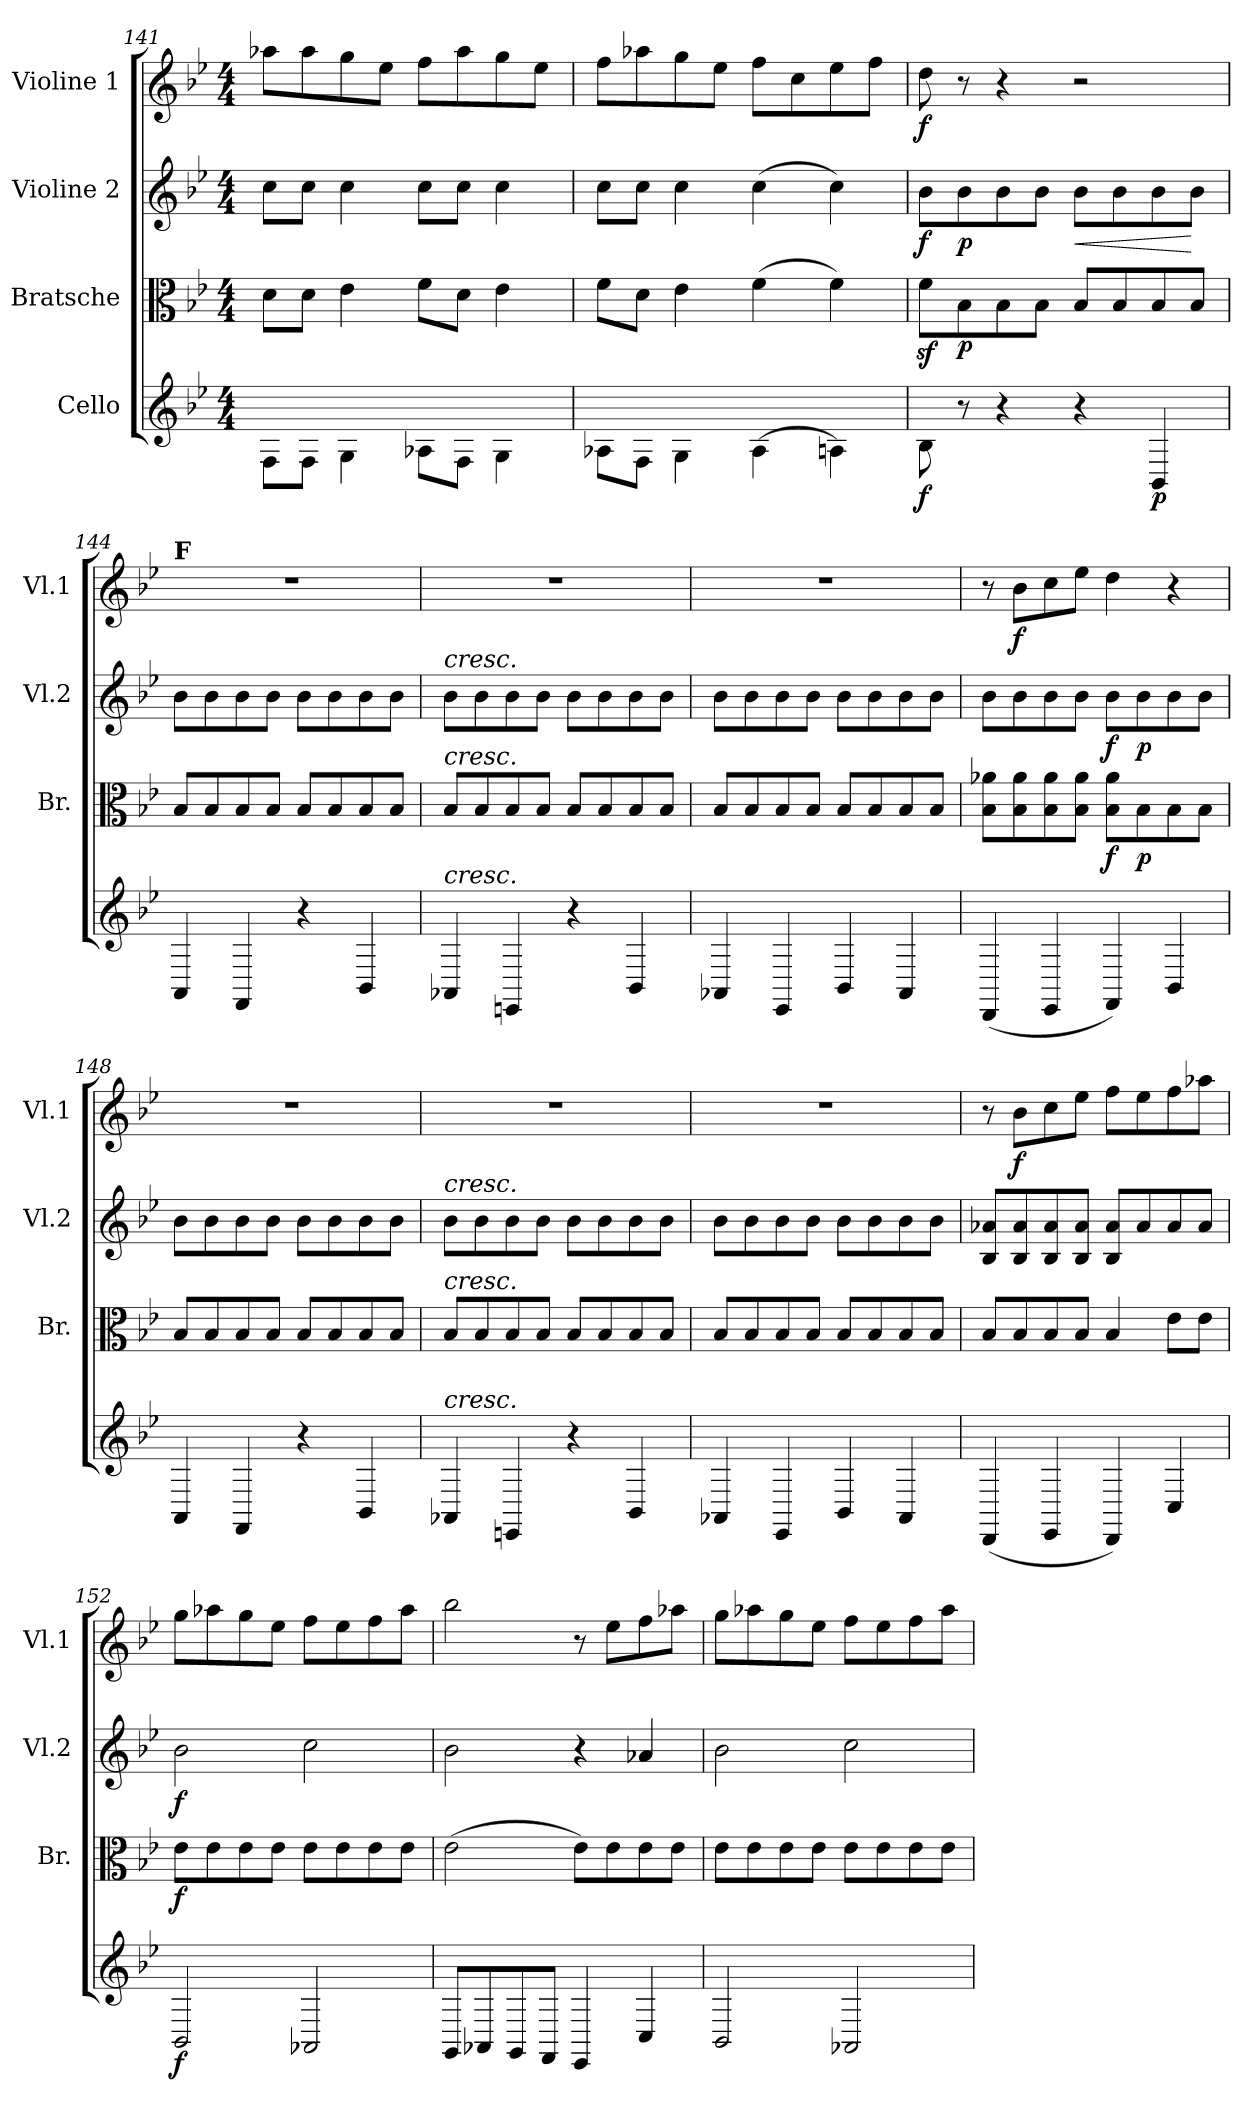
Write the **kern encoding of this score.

**kern	**dynam	**kern	**dynam	**kern	**dynam	**kern	**dynam
*part4	*part4	*part3	*part3	*part2	*part2	*part1	*part1
*staff4	*staff4	*staff3	*staff3	*staff2	*staff2	*staff1	*staff1
*I"Cello	*	*I"Bratsche	*	*I"Violine 2	*	*I"Violine 1	*
*	*	*I'Br.	*	*I'Vl.2	*	*I'Vl.1	*
!!LO:PB:g=z
*clefG2	*	*clefC3	*	*clefG2	*	*clefG2	*
*k[b-e-]	*	*k[b-e-]	*	*k[b-e-]	*	*k[b-e-]	*
*M4/4	*	*M4/4	*	*M4/4	*	*M4/4	*
=141	=141	=141	=141	=141	=141	=141	=141
8F\L	.	8d\L	.	8cc\L	.	8aa-X\L	.
8F\J	.	8d\J	.	8cc\J	.	8aa-\	.
4G\	.	4e-\	.	4cc\	.	8gg\	.
.	.	.	.	.	.	8ee-\J	.
8A-X\L	.	8f\L	.	8cc\L	.	8ff\L	.
8F\J	.	8d\J	.	8cc\J	.	8aa-\	.
4G\	.	4e-\	.	4cc\	.	8gg\	.
.	.	.	.	.	.	8ee-\J	.
=142	=142	=142	=142	=142	=142	=142	=142
8A-X\L	.	8f\L	.	8cc\L	.	8ff\L	.
8F\J	.	8d\J	.	8cc\J	.	8aa-X\	.
4G\	.	4e-\	.	4cc\	.	8gg\	.
.	.	.	.	.	.	8ee-\J	.
(4A-\	.	(4f\	.	(4cc\	.	8ff\L	.
.	.	.	.	.	.	8cc\	.
4An\)	.	4f\)	.	4cc\)	.	8ee-\	.
.	.	.	.	.	.	8ff\J	.
!!LO:LB:g=z
=143	=143	=143	=143	=143	=143	=143	=143
!	!LO:DY:b	!	!	!	!LO:DY:b	!	!LO:DY:b
8B-\	f	8fz<\L	.	8b-\L	f	8dd\	f
!	!	!	!LO:DY:b	!	!LO:DY:b	!	!
8r	.	8B-\	p	8b-\	p	8r	.
4r	.	8B-\	.	8b-\	.	4r	.
.	.	8B-\J	.	8b-\J	.	.	.
!	!	!	!	!	!LO:HP:b	!	!
4r	.	8B-/L	.	8b-\L	<	2r	.
.	.	8B-/	.	8b-\	.	.	.
!	!LO:DY:b	!	!	!	!	!	!
4BB-/	p	8B-/	.	8b-\	.	.	.
.	.	8B-/J	.	8b-\J	[	.	.
=144	=144	=144	=144	=144	=144	=144	=144
!	!	!	!	!	!	!LO:TX:a:B:t=F	!
4AA/	.	8B-/L	.	8b-\L	.	1r	.
.	.	8B-/	.	8b-\	.	.	.
4FF/	.	8B-/	.	8b-\	.	.	.
.	.	8B-/J	.	8b-\J	.	.	.
4r	.	8B-/L	.	8b-\L	.	.	.
.	.	8B-/	.	8b-\	.	.	.
4BB-/	.	8B-/	.	8b-\	.	.	.
.	.	8B-/J	.	8b-\J	.	.	.
=145	=145	=145	=145	=145	=145	=145	=145
!	!	!	!	!LO:TX:a:i:t=cresc.	!	!	!
!	!	!LO:TX:a:i:t=cresc.	!	!	!	!	!
!LO:TX:a:i:t=cresc.	!	!	!	!	!	!	!
4AA-X/	.	8B-/L	.	8b-\L	.	1r	.
.	.	8B-/	.	8b-\	.	.	.
4EEn/	.	8B-/	.	8b-\	.	.	.
.	.	8B-/J	.	8b-\J	.	.	.
4r	.	8B-/L	.	8b-\L	.	.	.
.	.	8B-/	.	8b-\	.	.	.
4BB-/	.	8B-/	.	8b-\	.	.	.
.	.	8B-/J	.	8b-\J	.	.	.
!!LO:LB:g=z
=146	=146	=146	=146	=146	=146	=146	=146
4AA-X/	.	8B-/L	.	8b-\L	.	1r	.
.	.	8B-/	.	8b-\	.	.	.
4EE-/	.	8B-/	.	8b-\	.	.	.
.	.	8B-/J	.	8b-\J	.	.	.
4BB-/	.	8B-/L	.	8b-\L	.	.	.
.	.	8B-/	.	8b-\	.	.	.
4AA-/	.	8B-/	.	8b-\	.	.	.
.	.	8B-/J	.	8b-\J	.	.	.
=147	=147	=147	=147	=147	=147	=147	=147
(4DD/	.	8B-\ 8a-X\L	.	8b-\L	.	8r	.
!	!	!	!	!	!	!	!LO:DY:b
.	.	8B-\ 8a-\	.	8b-\	.	8b-\L	f
4EE-/	.	8B-\ 8a-\	.	8b-\	.	8cc\	.
.	.	8B-\ 8a-\J	.	8b-\J	.	8ee-\J	.
!	!	!	!LO:DY:b	!	!LO:DY:b	!	!
4FF/)	.	8B-\ 8a-\L	f	8b-\L	f	4dd\	.
!	!	!	!LO:DY:b	!	!LO:DY:b	!	!
.	.	8B-\	p	8b-\	p	.	.
4BB-/	.	8B-\	.	8b-\	.	4r	.
.	.	8B-\J	.	8b-\J	.	.	.
!!LO:LB:g=z
=148	=148	=148	=148	=148	=148	=148	=148
4AA/	.	8B-/L	.	8b-\L	.	1r	.
.	.	8B-/	.	8b-\	.	.	.
4FF/	.	8B-/	.	8b-\	.	.	.
.	.	8B-/J	.	8b-\J	.	.	.
4r	.	8B-/L	.	8b-\L	.	.	.
.	.	8B-/	.	8b-\	.	.	.
4BB-/	.	8B-/	.	8b-\	.	.	.
.	.	8B-/J	.	8b-\J	.	.	.
=149	=149	=149	=149	=149	=149	=149	=149
!	!	!	!	!LO:TX:a:i:t=cresc.	!	!	!
!	!	!LO:TX:a:i:t=cresc.	!	!	!	!	!
!LO:TX:a:i:t=cresc.	!	!	!	!	!	!	!
4AA-X/	.	8B-/L	.	8b-\L	.	1r	.
.	.	8B-/	.	8b-\	.	.	.
4EEn/	.	8B-/	.	8b-\	.	.	.
.	.	8B-/J	.	8b-\J	.	.	.
4r	.	8B-/L	.	8b-\L	.	.	.
.	.	8B-/	.	8b-\	.	.	.
4BB-/	.	8B-/	.	8b-\	.	.	.
.	.	8B-/J	.	8b-\J	.	.	.
=150	=150	=150	=150	=150	=150	=150	=150
4AA-X/	.	8B-/L	.	8b-\L	.	1r	.
.	.	8B-/	.	8b-\	.	.	.
4EE-/	.	8B-/	.	8b-\	.	.	.
.	.	8B-/J	.	8b-\J	.	.	.
4BB-/	.	8B-/L	.	8b-\L	.	.	.
.	.	8B-/	.	8b-\	.	.	.
4AA-/	.	8B-/	.	8b-\	.	.	.
.	.	8B-/J	.	8b-\J	.	.	.
!!LO:PB:g=z
=151	=151	=151	=151	=151	=151	=151	=151
(4DD/	.	8B-/L	.	8B-/ 8a-X/L	.	8r	.
!	!	!	!	!	!	!	!LO:DY:b
.	.	8B-/	.	8B-/ 8a-/	.	8b-\L	f
4EE-/	.	8B-/	.	8B-/ 8a-/	.	8cc\	.
.	.	8B-/J	.	8B-/ 8a-/J	.	8ee-\J	.
4DD/)	.	4B-/	.	8B-/ 8a-/L	.	8ff\L	.
.	.	.	.	8a-/	.	8ee-\	.
4C/	.	8e-\L	.	8a-/	.	8ff\	.
.	.	8e-\J	.	8a-/J	.	8aa-X\J	.
=152	=152	=152	=152	=152	=152	=152	=152
!	!LO:DY:b	!	!LO:DY:b	!	!LO:DY:b	!	!
2BB-/	f	8e-\L	f	2b-\	f	8gg\L	.
.	.	8e-\	.	.	.	8aa-X\	.
.	.	8e-\	.	.	.	8gg\	.
.	.	8e-\J	.	.	.	8ee-\J	.
2AA-X/	.	8e-\L	.	2cc\	.	8ff\L	.
.	.	8e-\	.	.	.	8ee-\	.
.	.	8e-\	.	.	.	8ff\	.
.	.	8e-\J	.	.	.	8aa-\J	.
!!LO:LB:g=z
=153	=153	=153	=153	=153	=153	=153	=153
8GG/L	.	(2e-\	.	2b-\	.	2bb-\	.
8AA-X/	.	.	.	.	.	.	.
8GG/	.	.	.	.	.	.	.
8FF/J	.	.	.	.	.	.	.
4EE-/	.	8e-\L)	.	4r	.	8r	.
.	.	8e-\	.	.	.	8ee-\L	.
4C/	.	8e-\	.	4a-X/	.	8ff\	.
.	.	8e-\J	.	.	.	8aa-X\J	.
=154	=154	=154	=154	=154	=154	=154	=154
2BB-/	.	8e-\L	.	2b-\	.	8gg\L	.
.	.	8e-\	.	.	.	8aa-X\	.
.	.	8e-\	.	.	.	8gg\	.
.	.	8e-\J	.	.	.	8ee-\J	.
2AA-X/	.	8e-\L	.	2cc\	.	8ff\L	.
.	.	8e-\	.	.	.	8ee-\	.
.	.	8e-\	.	.	.	8ff\	.
.	.	8e-\J	.	.	.	8aa-\J	.
=	=	=	=	=	=	=	=
*-	*-	*-	*-	*-	*-	*-	*-
